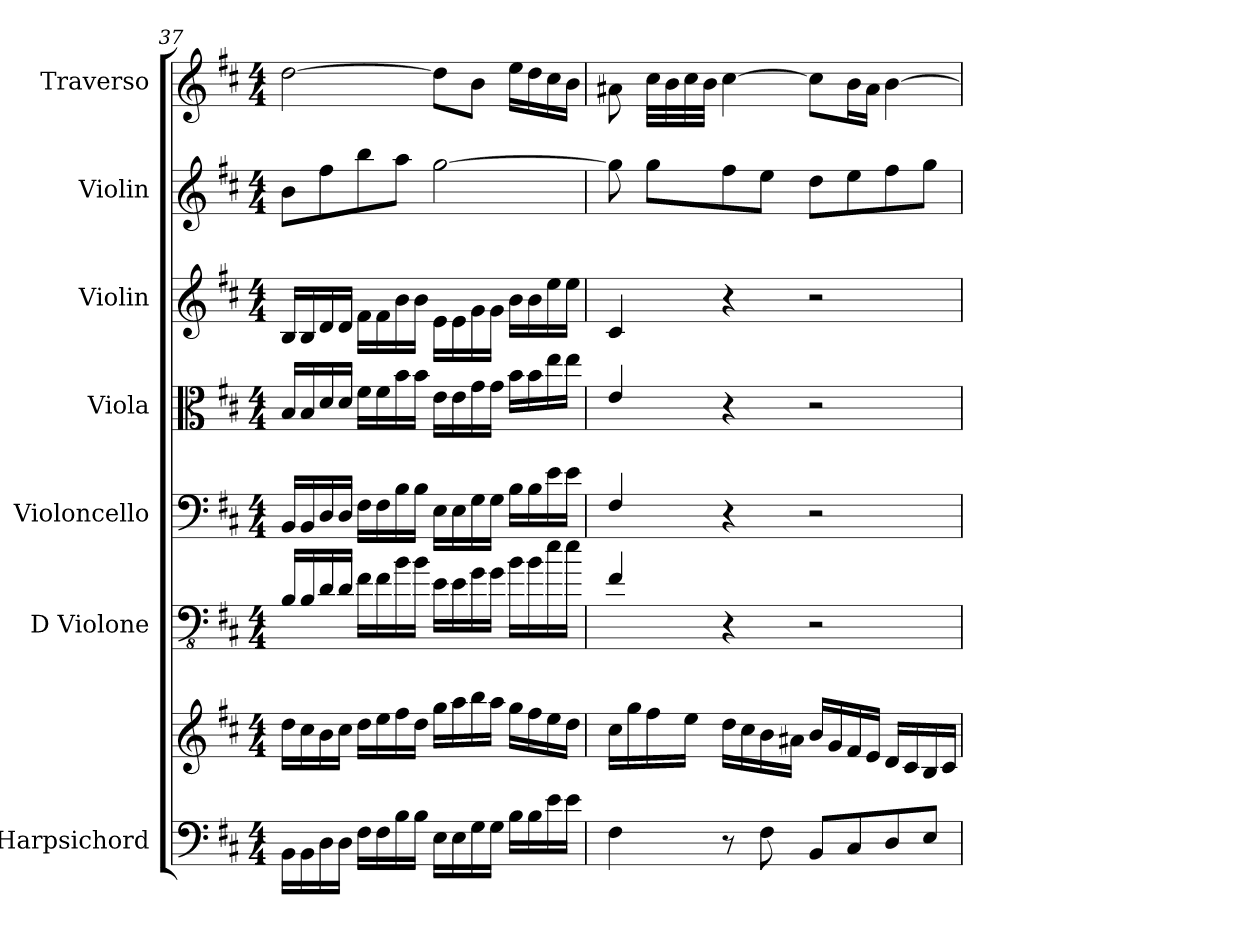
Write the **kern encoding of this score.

**kern	**kern	**kern	**kern	**kern	**kern	**kern	**kern
*part7	*part7	*part6	*part5	*part4	*part3	*part2	*part1
*staff8	*staff7	*staff6	*staff5	*staff4	*staff3	*staff2	*staff1
*I"Harpsichord	*	*I"D Violone	*I"Violoncello	*I"Viola	*I"Violin	*I"Violin	*I"Traverso
*I'Hch.	*	*I'D Vne.	*I'Vc.	*I'Vla.	*I'Vln.	*I'Vln.	*I'Trv.
!!LO:PB:g=z
*clefF4	*clefG2	*clefFv4	*clefF4	*clefC3	*clefG2	*clefG2	*clefG2
*	*	*ITrd7c12	*	*	*	*	*
*k[f#c#]	*k[f#c#]	*k[f#c#]	*k[f#c#]	*k[f#c#]	*k[f#c#]	*k[f#c#]	*k[f#c#]
*M4/4	*M4/4	*M4/4	*M4/4	*M4/4	*M4/4	*M4/4	*M4/4
=37	=37	=37	=37	=37	=37	=37	=37
16BB\LL	16dd\LL	16BBB/LL	16BB/LL	16B/LL	16B/LL	8b\L	[2dd\
16BB\	16cc#\	16BBB/	16BB/	16B/	16B/	.	.
16D\	16b\	16DD/	16D/	16d/	16d/	8ff#\	.
16D\JJ	16cc#\JJ	16DD/JJ	16D/JJ	16d/JJ	16d/JJ	.	.
16F#\LL	16dd\LL	16FF#\LL	16F#\LL	16f#\LL	16f#\LL	8bb\	.
16F#\	16ee\	16FF#\	16F#\	16f#\	16f#\	.	.
16B\	16ff#\	16BB\	16B\	16b\	16b\	8aa\J	.
16B\JJ	16dd\JJ	16BB\JJ	16B\JJ	16b\JJ	16b\JJ	.	.
16E\LL	16gg\LL	16EE\LL	16E\LL	16e\LL	16e\LL	[2gg\	8dd\L]
16E\	16aa\	16EE\	16E\	16e\	16e\	.	.
16G\	16bb\	16GG\	16G\	16g\	16g\	.	8b\J
16G\JJ	16aa\JJ	16GG\JJ	16G\JJ	16g\JJ	16g\JJ	.	.
16B\LL	16gg\LL	16BB\LL	16B\LL	16b\LL	16b\LL	.	16ee\LL
16B\	16ff#\	16BB\	16B\	16b\	16b\	.	16dd\
16e\	16ee\	16E\	16e\	16ee\	16ee\	.	16cc#\
16e\JJ	16dd\JJ	16E\JJ	16e\JJ	16ee\JJ	16ee\JJ	.	16b\JJ
=38	=38	=38	=38	=38	=38	=38	=38
4F#\	16cc#\LL	4FF#/	4F#/	4e/	4c#/	8gg\]	8a#X\
.	16gg\	.	.	.	.	.	.
.	16ff#\	.	.	.	.	8gg\L	32cc#\LLL
.	.	.	.	.	.	.	32b\
.	16ee\JJ	.	.	.	.	.	32cc#\
.	.	.	.	.	.	.	32b\JJJ
8r	16dd\LL	4r	4r	4r	4r	8ff#\	[4cc#\
.	16cc#\	.	.	.	.	.	.
8F#\	16b\	.	.	.	.	8ee\J	.
.	16a#X\JJ	.	.	.	.	.	.
8BB/L	16b/LL	2r	2r	2r	2r	8dd\L	8cc#\L]
.	16g/	.	.	.	.	.	.
8C#/	16f#/	.	.	.	.	8ee\	16b\L
.	16e/JJ	.	.	.	.	.	16a#\JJ
8D/	16d/LL	.	.	.	.	8ff#\	[4b\
.	16c#/	.	.	.	.	.	.
8E/J	16B/	.	.	.	.	8gg\J	.
.	16c#/JJ	.	.	.	.	.	.
=	=	=	=	=	=	=	=
*-	*-	*-	*-	*-	*-	*-	*-
